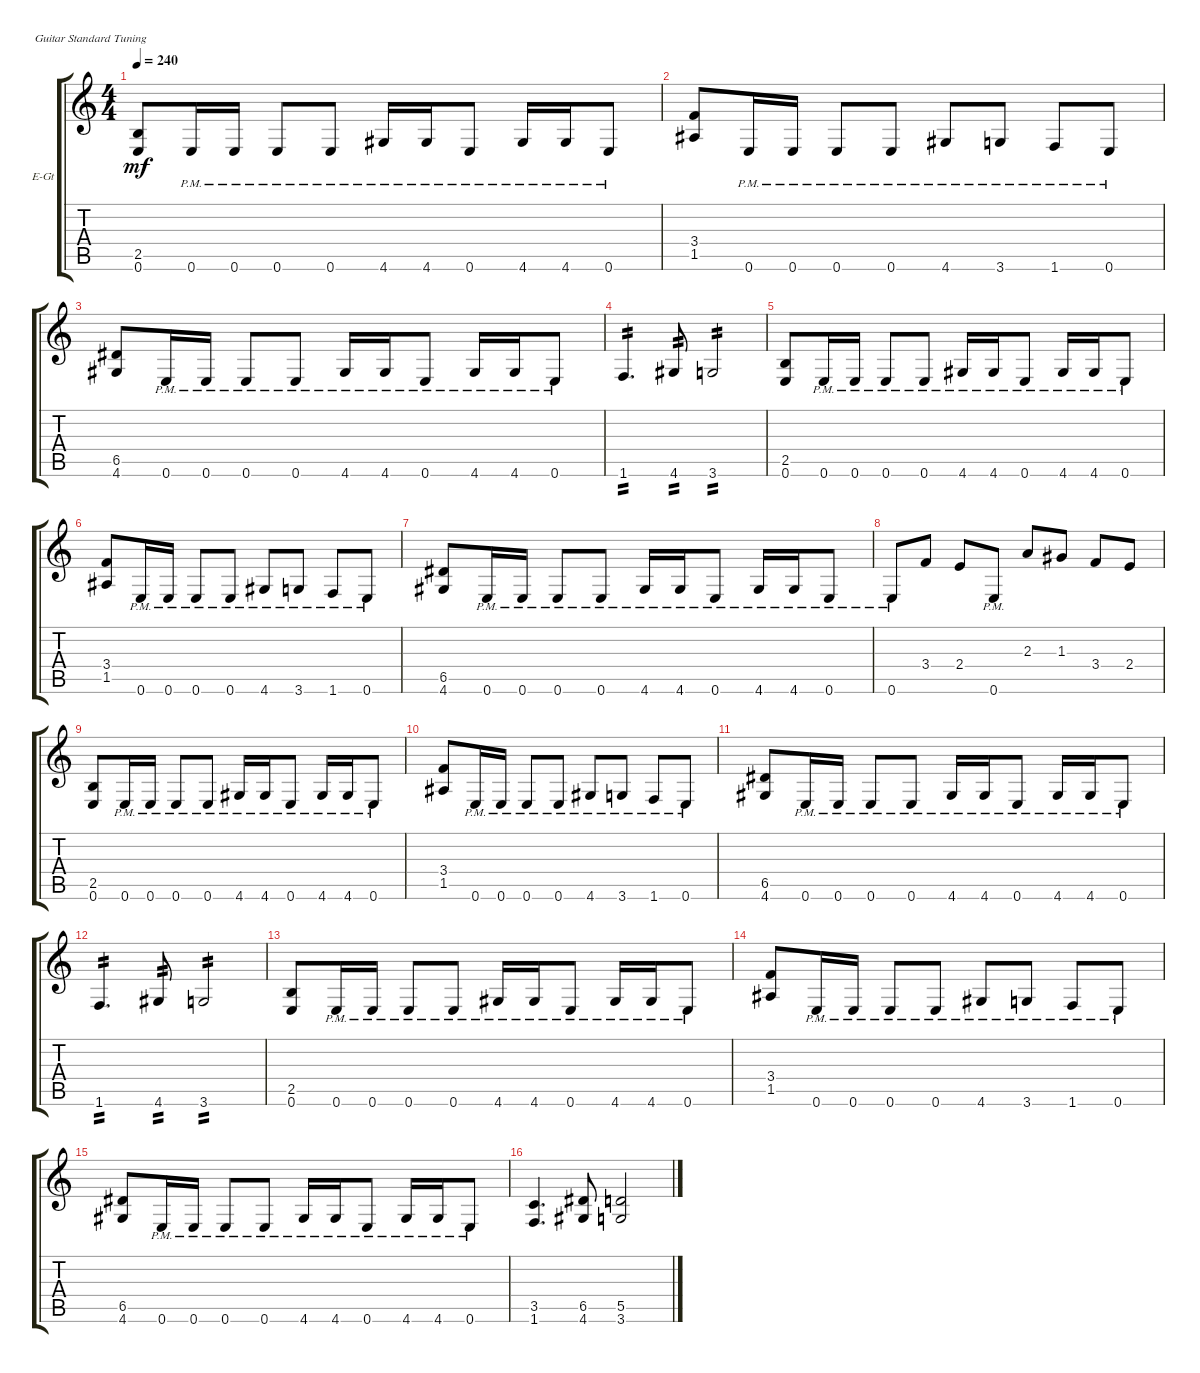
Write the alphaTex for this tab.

\defaultSystemsLayout 4
\bracketExtendMode groupsimilarinstruments
\firstSystemTrackNameOrientation horizontal
\otherSystemsTrackNameOrientation horizontal
\track ("Electric Guitar" "E-Gt") {instrument electricguitarclean}
\staff {score tabs}
\tuning (E4 B3 G3 D3 A2 E2)
\ts (4 4)
\tempo 240
\clef g2
\ks c
(0.6 2.5).8{dy mf} 0.6{pm}.16 0.6{pm}.16 0.6{pm}.8 0.6{pm}.8 4.6{pm}.16 4.6{pm}.16 0.6{pm}.8 4.6{pm}.16 4.6{pm}.16 0.6{pm}.8 |
(1.5 3.4).8 0.6{pm}.16 0.6{pm}.16 0.6{pm}.8 0.6{pm}.8 4.6{pm}.8 3.6{pm}.8 1.6{pm}.8 0.6{pm}.8 |
(4.6 6.5).8 0.6{pm}.16 0.6{pm}.16 0.6{pm}.8 0.6{pm}.8 4.6{pm}.16 4.6{pm}.16 0.6{pm}.8 4.6{pm}.16 4.6{pm}.16 0.6{pm}.8 |
1.6.4{d tp 2} 4.6.8{tp 2} 3.6.2{tp 2} |
(0.6 2.5).8 0.6{pm}.16 0.6{pm}.16 0.6{pm}.8 0.6{pm}.8 4.6{pm}.16 4.6{pm}.16 0.6{pm}.8 4.6{pm}.16 4.6{pm}.16 0.6{pm}.8 |
(1.5 3.4).8 0.6{pm}.16 0.6{pm}.16 0.6{pm}.8 0.6{pm}.8 4.6{pm}.8 3.6{pm}.8 1.6{pm}.8 0.6{pm}.8 |
(4.6 6.5).8 0.6{pm}.16 0.6{pm}.16 0.6{pm}.8 0.6{pm}.8 4.6{pm}.16 4.6{pm}.16 0.6{pm}.8 4.6{pm}.16 4.6{pm}.16 0.6{pm}.8 |
0.6{pm}.8 3.4.8 2.4.8 0.6{pm}.8 2.3.8 1.3.8 3.4.8 2.4.8 |
(0.6 2.5).8 0.6{pm}.16 0.6{pm}.16 0.6{pm}.8 0.6{pm}.8 4.6{pm}.16 4.6{pm}.16 0.6{pm}.8 4.6{pm}.16 4.6{pm}.16 0.6{pm}.8 |
(1.5 3.4).8 0.6{pm}.16 0.6{pm}.16 0.6{pm}.8 0.6{pm}.8 4.6{pm}.8 3.6{pm}.8 1.6{pm}.8 0.6{pm}.8 |
(4.6 6.5).8 0.6{pm}.16 0.6{pm}.16 0.6{pm}.8 0.6{pm}.8 4.6{pm}.16 4.6{pm}.16 0.6{pm}.8 4.6{pm}.16 4.6{pm}.16 0.6{pm}.8 |
1.6.4{d tp 2} 4.6.8{tp 2} 3.6.2{tp 2} |
(0.6 2.5).8 0.6{pm}.16 0.6{pm}.16 0.6{pm}.8 0.6{pm}.8 4.6{pm}.16 4.6{pm}.16 0.6{pm}.8 4.6{pm}.16 4.6{pm}.16 0.6{pm}.8 |
(1.5 3.4).8 0.6{pm}.16 0.6{pm}.16 0.6{pm}.8 0.6{pm}.8 4.6{pm}.8 3.6{pm}.8 1.6{pm}.8 0.6{pm}.8 |
(4.6 6.5).8 0.6{pm}.16 0.6{pm}.16 0.6{pm}.8 0.6{pm}.8 4.6{pm}.16 4.6{pm}.16 0.6{pm}.8 4.6{pm}.16 4.6{pm}.16 0.6{pm}.8 |
(1.6 3.5).4{d} (4.6 6.5).8 (3.6 5.5).2
